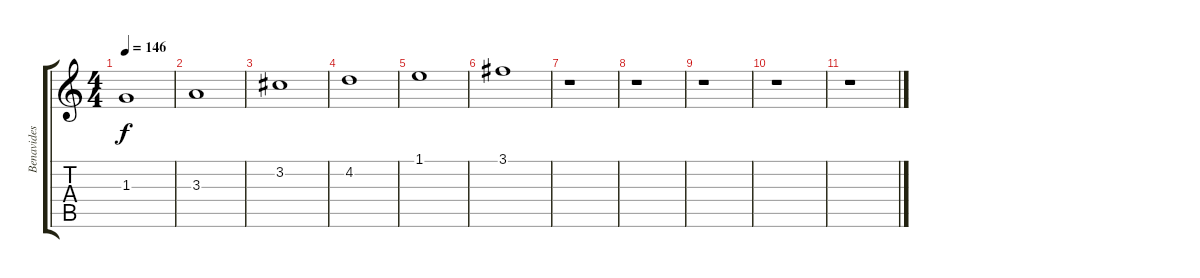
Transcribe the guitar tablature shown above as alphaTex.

\track ("Benavides" "Benavides") {instrument distortionguitar}
\staff {score tabs}
\tuning (Eb4 Bb3 Gb3 Db3 Ab2 Eb2) {hide}
\ts (4 4)
\tempo 146
\clef g2
\ks c
1.3.1{dy f} |
3.3.1 |
3.2.1 |
4.2.1 |
1.1.1 |
3.1.1 |
r.1 |
r.1 |
r.1 |
r.1 |
r.1
